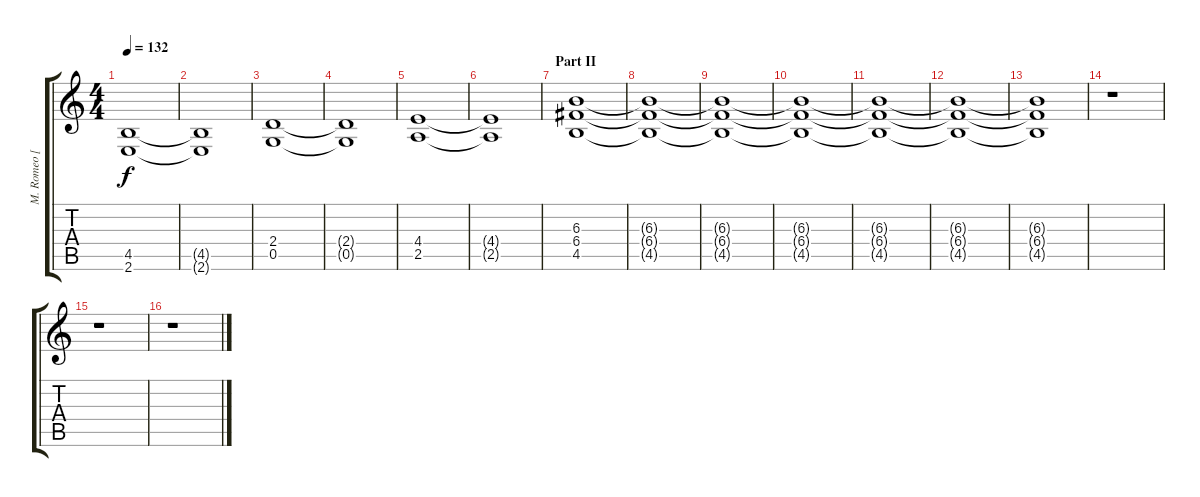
\track ("M. Romeo [Rhytim Guitar]" "M. Romeo [") {instrument distortionguitar}
\staff {score tabs}
\tuning (D4 A3 F3 C3 G2 D2) {hide}
\ts (4 4)
\tempo 132
\clef g2
\ks c
(4.5 2.6).1{dy f} |
(4.5{t} 2.6{t}).1 |
(2.4 0.5).1 |
(2.4{t} 0.5{t}).1 |
(4.4 2.5).1 |
(4.4{t} 2.5{t}).1 |
\section ("" "Part II")
(6.3 6.4 4.5).1 |
(6.3{t} 6.4{t} 4.5{t}).1 |
(6.3{t} 6.4{t} 4.5{t}).1 |
(6.3{t} 6.4{t} 4.5{t}).1{volume 0} |
(6.3{t} 6.4{t} 4.5{t}).1 |
(6.3{t} 6.4{t} 4.5{t}).1 |
(6.3{t} 6.4{t} 4.5{t}).1 |
r.1 |
r.1 |
r.1
